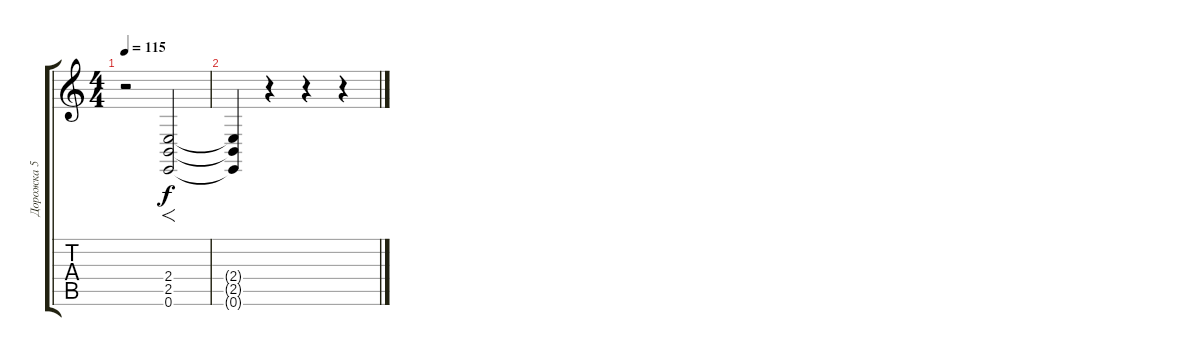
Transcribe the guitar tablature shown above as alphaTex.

\track ("Дорожка 5" "Дорожка 5") {instrument reversecymbal}
\staff {score tabs}
\tuning (E4 B3 G3 D3 A2 E2) {hide}
\ts (4 4)
\tempo 115
\clef g2
\ks c
r.2{dy f} (2.4 2.5 0.6).2{f} |
(2.4{t} 2.5{t} 0.6{t}).4 r.4 r.4 r.4
